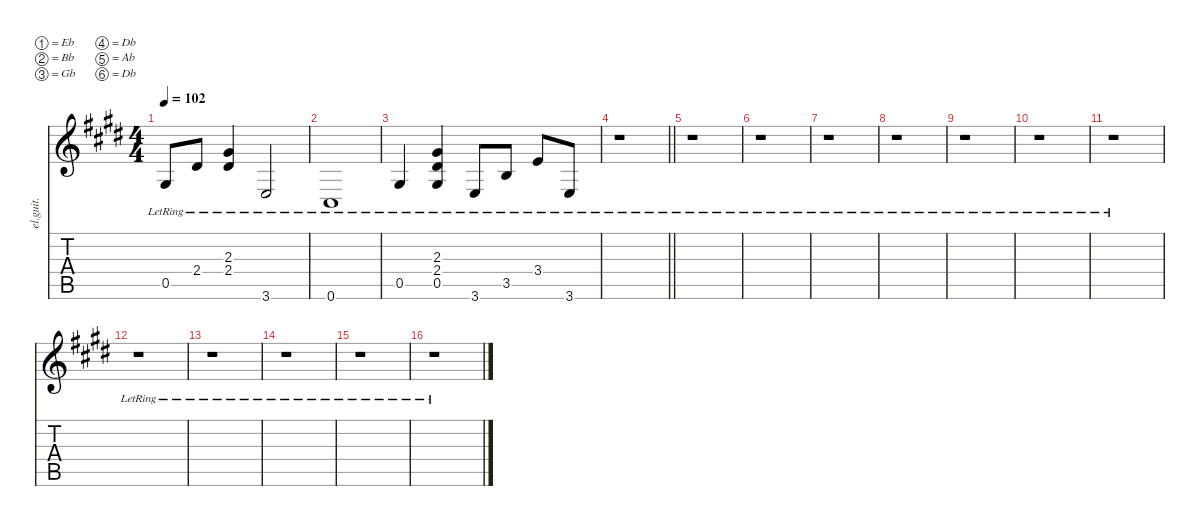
\defaultSystemsLayout 4
\hideDynamics
\bracketExtendMode nobrackets
\otherSystemsTrackNameOrientation horizontal
\track ("Clean" "el.guit.") {instrument electricguitarclean}
\staff {score tabs}
\tuning (Eb4 Bb3 Gb3 Db3 Ab2 Db2)
\ts (4 4)
\tempo 102
\clef g2
\ks c#minor
0.5{lr acc #}.8{dy f beam Up} 2.4{lr acc #}.8{beam Up} (2.3{lr acc #} 2.4{lr acc #}).4{beam Up} 3.6{lr acc forcenatural}.2{beam Up} |
0.6{lr acc #}.1{beam Up} |
0.5{lr acc #}.4{beam Up} (2.3{lr acc #} 2.4{lr acc #} 0.5{lr acc #}).4{beam Up} 3.6{lr acc forcenatural}.8{beam Up} 3.5{lr acc forcenatural}.8{beam Up} 3.4{lr acc forcenatural}.8{beam Up} 3.6{lr acc forcenatural}.8{beam Up} |
\barLineRight lightlight
r.1{beam Down} |
r.1{beam Down} |
r.1{beam Down} |
r.1{beam Down} |
r.1{beam Down} |
r.1{beam Down} |
r.1{beam Down} |
r.1{beam Down} |
r.1{beam Down} |
r.1{beam Down} |
r.1{beam Down} |
r.1{beam Down} |
r.1{beam Down}
